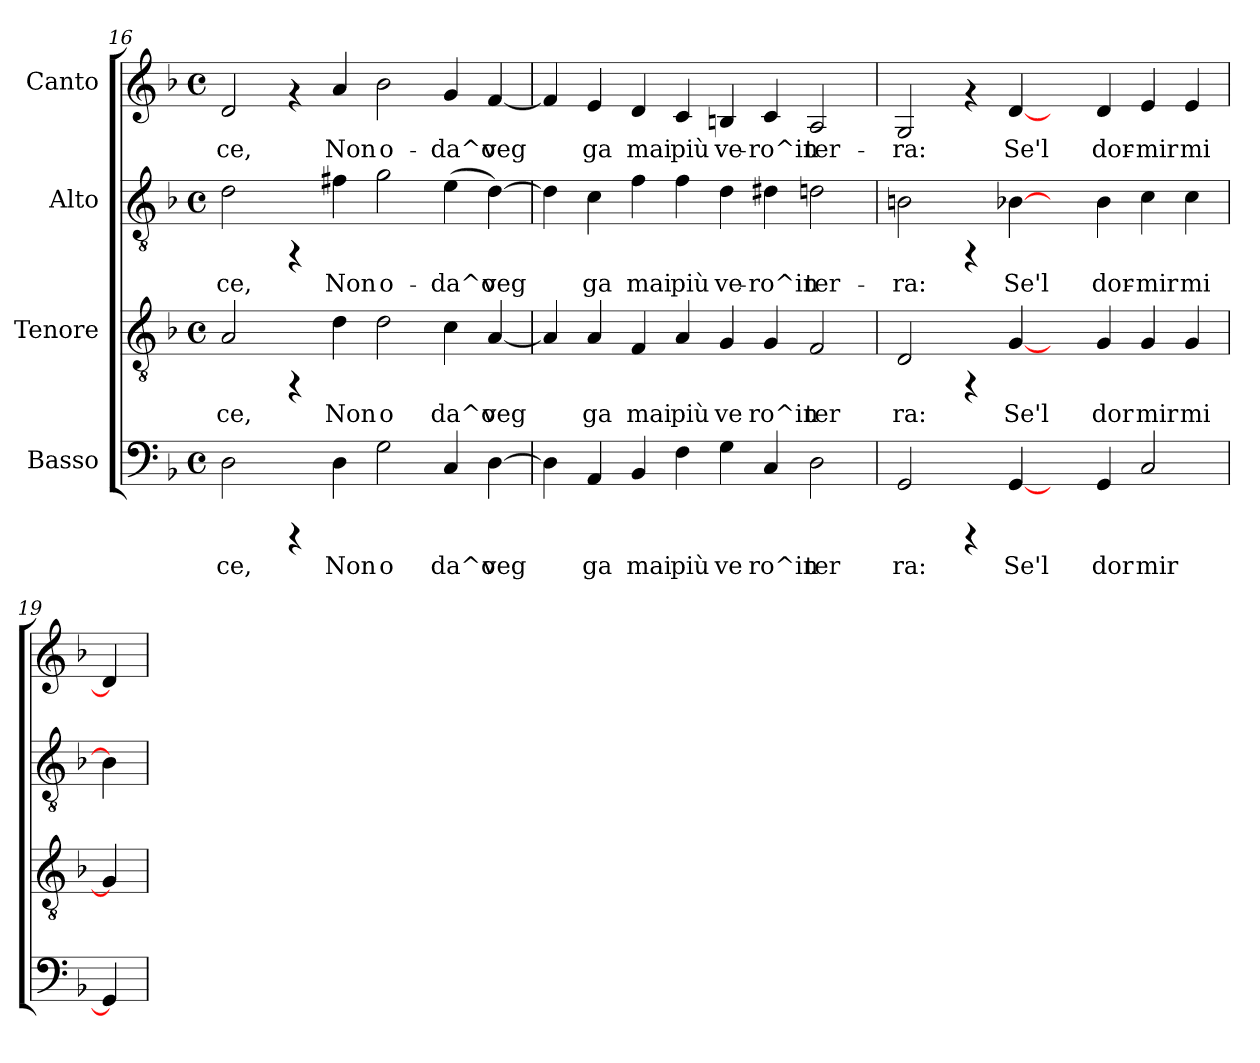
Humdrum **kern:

**kern	**text	**kern	**text	**kern	**text	**kern	**text
*part4	*part4	*part3	*part3	*part2	*part2	*part1	*part1
*staff4	*staff4	*staff3	*staff3	*staff2	*staff2	*staff1	*staff1
*I"Basso	*	*I"Tenore	*	*I"Alto	*	*I"Canto	*
!!LO:LB:g=z
*clefF4	*	*clefGv2	*	*clefGv2	*	*clefG2	*
*ITrd-3c-5	*	*	*	*ITrd-3c-5	*	*ITrd-3c-5	*
*k[b-e-]	*	*k[b-]	*	*k[b-e-]	*	*k[b-e-]	*
*B-:	*	*F:	*	*B-:	*	*B-:	*
*M4/4	*	*M4/4	*	*M4/4	*	*M4/4	*
*met(c)	*	*met(c)	*	*met(c)	*	*met(c)	*
=16	=16	=16	=16	=16	=16	=16	=16
!	!LO:LY:b:cj	!	!LO:LY:b:cj	!	!LO:LY:b:cj	!	!LO:LY:b:cj
2G\	ce,	2A/	ce,	2g\	-ce,	2g/	-ce,
4rCCC	.	4rFF	.	4rFF	.	4rf	.
!	!LO:LY:b:cj	!	!LO:LY:b:cj	!	!LO:LY:b:cj	!	!LO:LY:b:cj
4G\	Non	4d\	Non	4bn\	Non	4dd/	Non
!	!LO:LY:b:cj	!	!LO:LY:b:cj	!	!LO:LY:b:cj	!	!LO:LY:b:cj
2c\	o	2d\	o	2cc\	o-	2ee-\	o-
!	!LO:LY:b:cj	!	!LO:LY:b:cj	!	!LO:LY:b:cj	!	!LO:LY:b:cj
4F/	da^o	4c\	da^o	(<4a\	-da^o	4cc/	-da^o
!	!LO:LY:b:cj	!	!LO:LY:b:cj	!	!LO:LY:b:cj	!	!LO:LY:b:cj
[>4G\	veg	[<4A/	veg	[>4g\)	veg-	[<4b-/	veg-
=17	=17	=17	=17	=17	=17	=17	=17
!	!LO:LY:b:cj	!	!LO:LY:b:cj	!	!LO:LY:b:cj	!	!LO:LY:b:cj
4G\]	.	4A/]	.	4g\]	--	4b-/]	--
!	!LO:LY:b:cj	!	!LO:LY:b:cj	!	!LO:LY:b:cj	!	!LO:LY:b:cj
4D/	ga	4A/	ga	4f\	-ga	4a/	-ga
!	!LO:LY:b:cj	!	!LO:LY:b:cj	!	!LO:LY:b:cj	!	!LO:LY:b:cj
4E-/	mai	4F/	mai	4b-\	mai	4g/	mai
!	!LO:LY:b:cj	!	!LO:LY:b:cj	!	!LO:LY:b:cj	!	!LO:LY:b:cj
4B-\	più	4A/	più	4b-\	più	4f/	più
!	!LO:LY:b:cj	!	!LO:LY:b:cj	!	!LO:LY:b:cj	!	!LO:LY:b:cj
4c\	ve	4G/	ve	4g\	ve-	4en/	ve-
!	!LO:LY:b:cj	!	!LO:LY:b:cj	!	!LO:LY:b:cj	!	!LO:LY:b:cj
4F/	ro^in	4G/	ro^in	4g#X\	-ro^in	4f/	-ro^in
!	!LO:LY:b:cj	!	!LO:LY:b:cj	!	!LO:LY:b:cj	!	!LO:LY:b:cj
2G\	ter	2F/	ter	2g\	ter-	2d/	ter-
=18	=18	=18	=18	=18	=18	=18	=18
!	!LO:LY:b:cj	!	!LO:LY:b:cj	!	!LO:LY:b:cj	!	!LO:LY:b:cj
2C/	ra:	2D/	ra:	2en\	-ra:	2c/	-ra:
4rCCC	.	4rFF	.	4rFF	.	4rf	.
!	!LO:LY:b:cj	!	!LO:LY:b:cj	!	!LO:LY:b:cj	!	!LO:LY:b:cj
[4C/	Se'l	[4G/	Se'l	[4e-\	Se'l	[4g/	Se'l
4ryy	.	4ryy	.	4ryy	.	4ryy	.
!	!LO:LY:b:cj	!	!LO:LY:b:cj	!	!LO:LY:b:cj	!	!LO:LY:b:cj
4C/	dor	4G/	dor	4e-\	dor-	4g/	dor-
!	!LO:LY:b:cj	!	!LO:LY:b:cj	!	!LO:LY:b:cj	!	!LO:LY:b:cj
2F/	mir	4G/	mir	4f\	-mir	4a/	-mir
!	!	!	!LO:LY:b:cj	!	!LO:LY:b:cj	!	!LO:LY:b:cj
.	.	4G/	mi	4f\	mi	4a/	mi
=19	=19	=19	=19	=19	=19	=19	=19
4C/]	.	4G/]	.	4e-\]	.	4g/]	.
=	=	=	=	=	=	=	=
*-	*-	*-	*-	*-	*-	*-	*-
